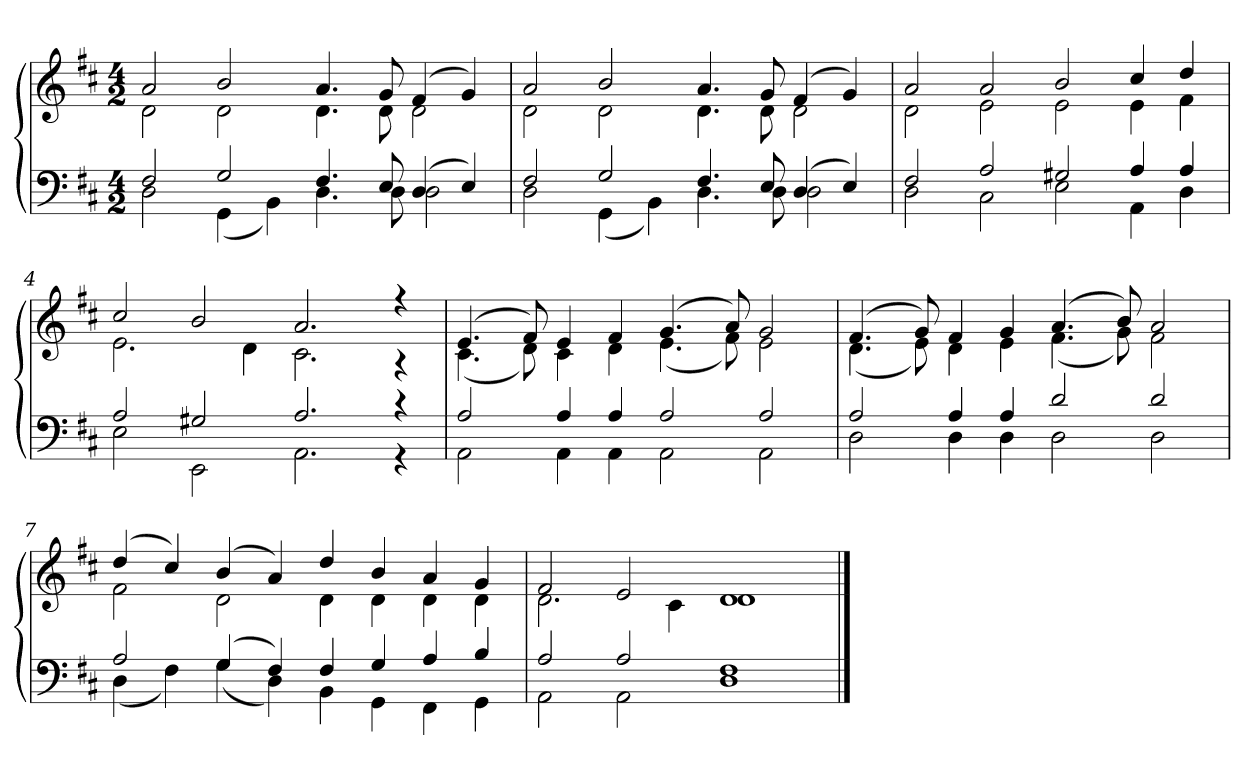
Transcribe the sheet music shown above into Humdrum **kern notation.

**kern	**kern
*part1	*part1
*staff2	*staff1
*clefF4	*clefG2
*k[f#c#]	*k[f#c#]
*M4/2	*M4/2
=1	=1
*^	*^
2F#	2D	2a	2d
2G	(4GG	2b	2d
.	4BB)	.	.
4.F#	4.D	4.a	4.d
8E	8D	8g	8d
(4D	2D	(4f#	2d
4E/)	.	4g)	.
=2	=2	=2	=2
2F#	2D	2a	2d
2G	(4GG	2b	2d
.	4BB)	.	.
4.F#	4.D	4.a	4.d
8E	8D	8g	8d
(4D	2D	(4f#	2d
4E/)	.	4g)	.
=3	=3	=3	=3
2F#	2D	2a	2d
2A	2C#	2a	2e
2G#X	2E	2b	2e
4A	4AA	4cc#	4e
4A	4D	4dd	4f#
=4	=4	=4	=4
2A	2E	2cc#	2.e
2G#X	2EE	2b	.
.	.	.	4d
2.A	2.AA	2.a	2.c#
4r	4r	4r	4r
=5	=5	=5	=5
2A	2AA	(4.e	(4.c#
.	.	8f#)	8d)
4A	4AA	4e	4c#
4A	4AA	4f#	4d
2A	2AA	(4.g	(4.e
.	.	8a)	8f#)
2A	2AA	2g	2e
=6	=6	=6	=6
2A	2D	(4.f#	(4.d
.	.	8g)	8e)
4A	4D	4f#	4d
4A	4D	4g	4e
2d	2D	(4.a	(4.f#
.	.	8b)	8g)
2d	2D	2a	2f#
=7	=7	=7	=7
2A	(4D	(4dd	2f#
.	4F#)	4cc#)	.
(4G	(4G	(4b	2d
4F#)	4D)	4a)	.
4F#	4BB	4dd	4d
4G	4GG	4b	4d
4A	4FF#	4a	4d
4B	4GG	4g	4d
=8	=8	=8	=8
2A	2AA	2f#	2.d
2A	2AA	2e	.
.	.	.	4c#
1F#	1D	1d	1d
*v	*v	*	*
*	*v	*v
==	==
*-	*-
